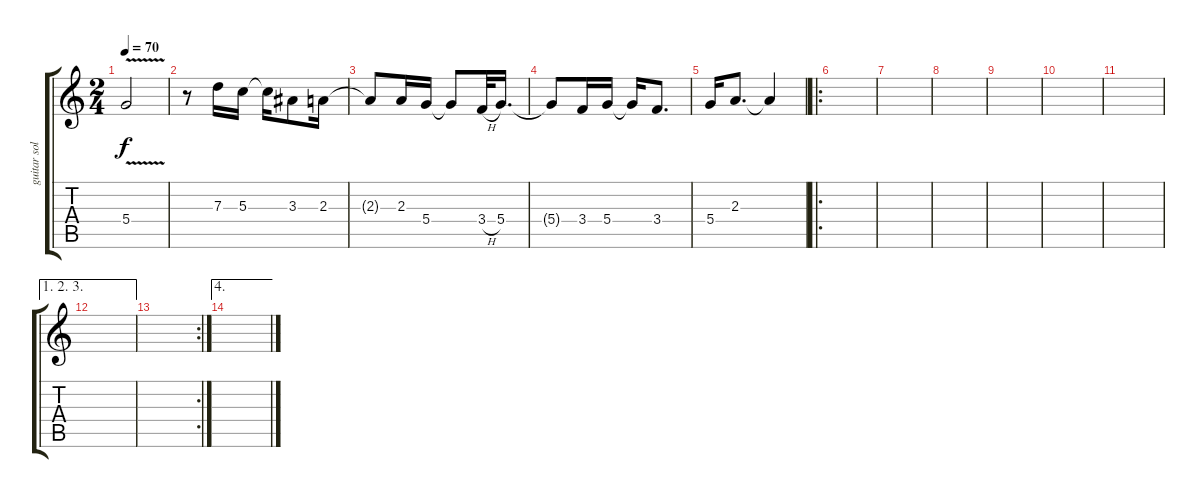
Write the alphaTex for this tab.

\track ("guitar solo" "guitar sol") {instrument acousticguitarnylon}
\staff {score tabs}
\tuning (E4 B3 G3 D3 A2 E2) {hide}
\ts (2 4)
\tempo 70
\clef g2
\ks c
5.4{v t}.2{dy f} |
r.8 7.3.16 5.3.16 5.3{t}.16 3.3.8 2.3.16 |
2.3{t}.8 2.3.16 5.4.16 5.4{t}.8 3.4{h}.32 5.4.16{d} |
5.4{t}.8 3.4.16 5.4.16 5.4{t}.16 3.4.8{d} |
5.4.16 2.3.8{d} 2.3{t}.4 |
\ro
|
|
|
|
|
|
\ae (1 2 3)
|
\rc 2
|
\ae 4
